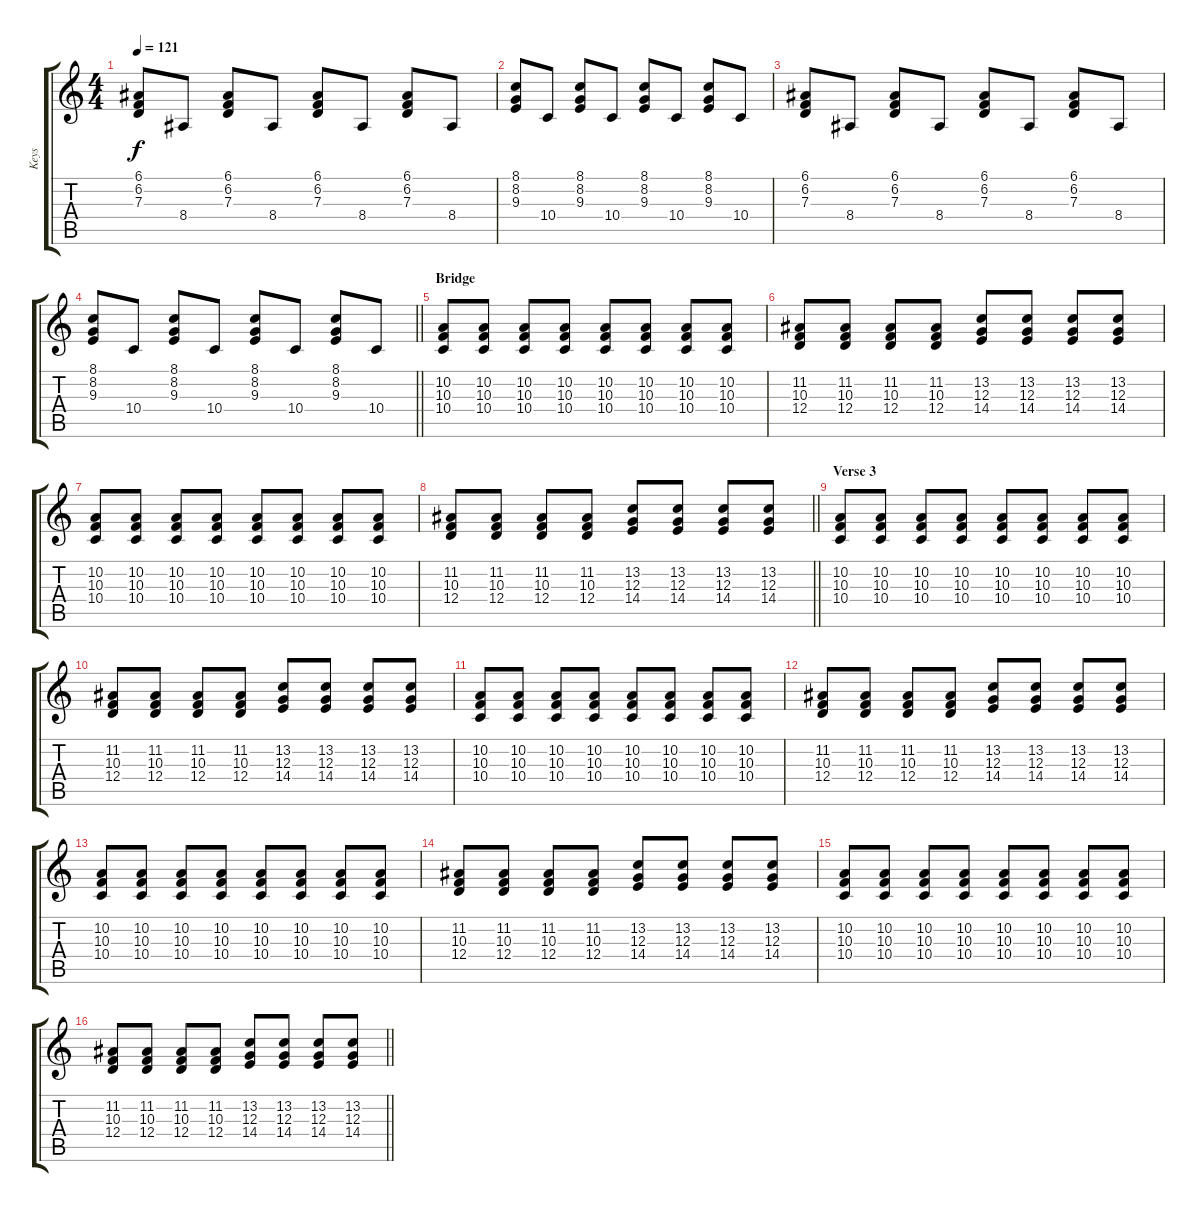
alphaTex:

\track ("Keys" "Keys") {instrument electricpiano2}
\staff {score tabs}
\tuning (E4 B3 G3 D3 A2 E2) {hide}
\ts (4 4)
\tempo 121
\clef g2
\ks c
(6.1 6.2 7.3).8{dy f} 8.4.8 (6.1 6.2 7.3).8 8.4.8 (6.1 6.2 7.3).8 8.4.8 (6.1 6.2 7.3).8 8.4.8 |
(8.1 8.2 9.3).8 10.4.8 (8.1 8.2 9.3).8 10.4.8 (8.1 8.2 9.3).8 10.4.8 (8.1 8.2 9.3).8 10.4.8 |
(6.1 6.2 7.3).8 8.4.8 (6.1 6.2 7.3).8 8.4.8 (6.1 6.2 7.3).8 8.4.8 (6.1 6.2 7.3).8 8.4.8 |
\barLineRight lightlight
(8.1 8.2 9.3).8 10.4.8 (8.1 8.2 9.3).8 10.4.8 (8.1 8.2 9.3).8 10.4.8 (8.1 8.2 9.3).8 10.4.8 |
\section ("" "Bridge")
(10.2 10.3 10.4).8 (10.2 10.3 10.4).8 (10.2 10.3 10.4).8 (10.2 10.3 10.4).8 (10.2 10.3 10.4).8 (10.2 10.3 10.4).8 (10.2 10.3 10.4).8 (10.2 10.3 10.4).8 |
(11.2 10.3 12.4).8 (11.2 10.3 12.4).8 (11.2 10.3 12.4).8 (11.2 10.3 12.4).8 (13.2 12.3 14.4).8 (13.2 12.3 14.4).8 (13.2 12.3 14.4).8 (13.2 12.3 14.4).8 |
(10.2 10.3 10.4).8 (10.2 10.3 10.4).8 (10.2 10.3 10.4).8 (10.2 10.3 10.4).8 (10.2 10.3 10.4).8 (10.2 10.3 10.4).8 (10.2 10.3 10.4).8 (10.2 10.3 10.4).8 |
\barLineRight lightlight
(11.2 10.3 12.4).8 (11.2 10.3 12.4).8 (11.2 10.3 12.4).8 (11.2 10.3 12.4).8 (13.2 12.3 14.4).8 (13.2 12.3 14.4).8 (13.2 12.3 14.4).8 (13.2 12.3 14.4).8 |
\section ("" "Verse 3")
(10.2 10.3 10.4).8 (10.2 10.3 10.4).8 (10.2 10.3 10.4).8 (10.2 10.3 10.4).8 (10.2 10.3 10.4).8 (10.2 10.3 10.4).8 (10.2 10.3 10.4).8 (10.2 10.3 10.4).8 |
(11.2 10.3 12.4).8 (11.2 10.3 12.4).8 (11.2 10.3 12.4).8 (11.2 10.3 12.4).8 (13.2 12.3 14.4).8 (13.2 12.3 14.4).8 (13.2 12.3 14.4).8 (13.2 12.3 14.4).8 |
(10.2 10.3 10.4).8 (10.2 10.3 10.4).8 (10.2 10.3 10.4).8 (10.2 10.3 10.4).8 (10.2 10.3 10.4).8 (10.2 10.3 10.4).8 (10.2 10.3 10.4).8 (10.2 10.3 10.4).8 |
(11.2 10.3 12.4).8 (11.2 10.3 12.4).8 (11.2 10.3 12.4).8 (11.2 10.3 12.4).8 (13.2 12.3 14.4).8 (13.2 12.3 14.4).8 (13.2 12.3 14.4).8 (13.2 12.3 14.4).8 |
(10.2 10.3 10.4).8 (10.2 10.3 10.4).8 (10.2 10.3 10.4).8 (10.2 10.3 10.4).8 (10.2 10.3 10.4).8 (10.2 10.3 10.4).8 (10.2 10.3 10.4).8 (10.2 10.3 10.4).8 |
(11.2 10.3 12.4).8 (11.2 10.3 12.4).8 (11.2 10.3 12.4).8 (11.2 10.3 12.4).8 (13.2 12.3 14.4).8 (13.2 12.3 14.4).8 (13.2 12.3 14.4).8 (13.2 12.3 14.4).8 |
(10.2 10.3 10.4).8 (10.2 10.3 10.4).8 (10.2 10.3 10.4).8 (10.2 10.3 10.4).8 (10.2 10.3 10.4).8 (10.2 10.3 10.4).8 (10.2 10.3 10.4).8 (10.2 10.3 10.4).8 |
\barLineRight lightlight
(11.2 10.3 12.4).8 (11.2 10.3 12.4).8 (11.2 10.3 12.4).8 (11.2 10.3 12.4).8 (13.2 12.3 14.4).8 (13.2 12.3 14.4).8 (13.2 12.3 14.4).8 (13.2 12.3 14.4).8
